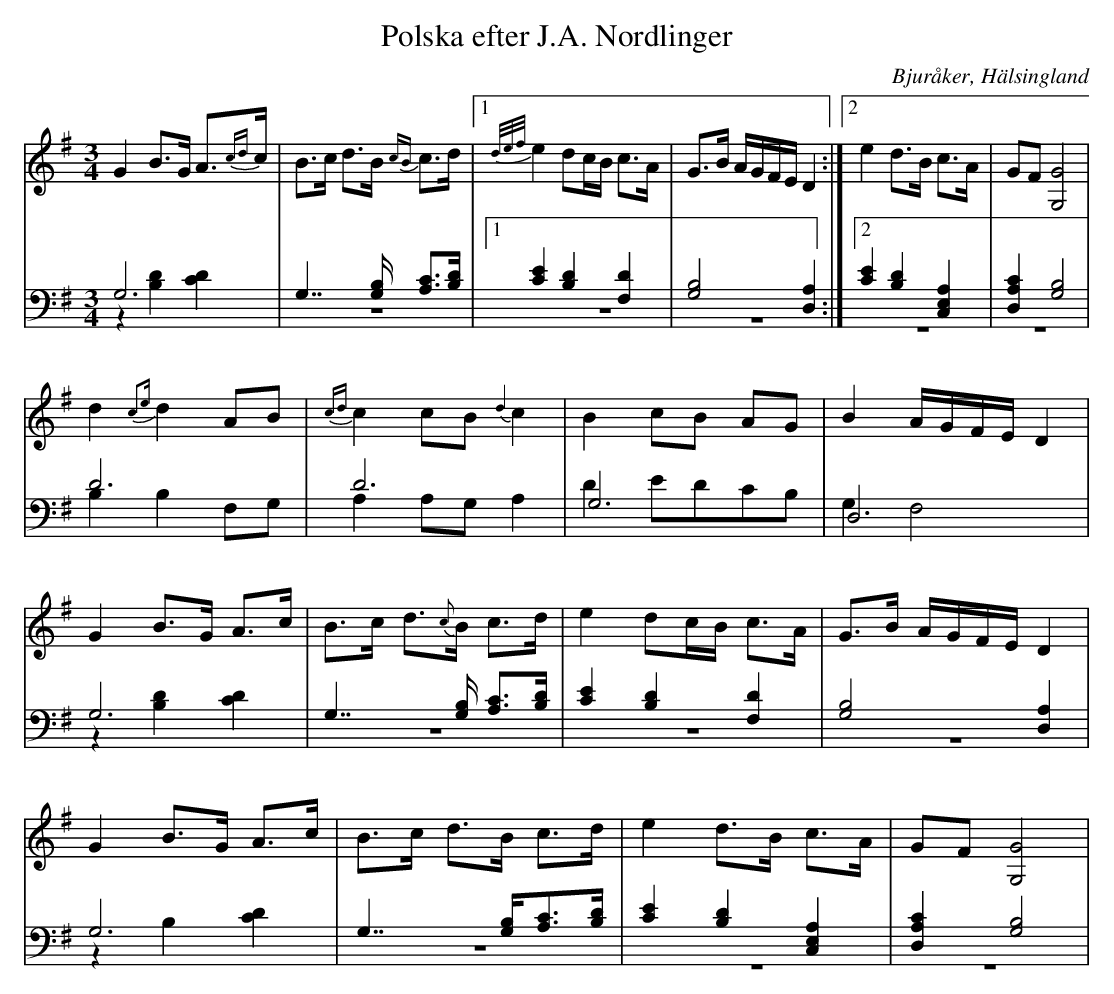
X:1
T: Polska efter J.A. Nordlinger
O: Bjuråker, Hälsingland
M: 3/4
L: 1/8
K: G
V:1
V:2
V:3 merge
V:1
G2 B>G A>{cd2/3}c|B>c d>B {cB}c>d |1 {d/e/f/}e2 dc/B/ c>A| G>B A/G/F/E/ D2:|2 e2 d>B c>A|GF [G4G,4]  |
 d2 {c2e}d2 AB|{cd}c2 cB {d2}c2|B2 cB AG|B2 A/G/F/E/ D2 |
G2 B>G A>c|B>c d>{c}B c>d |e2 dc/B/ c>A|G>B A/G/F/E/ D2 |
G2 B>G A>c |B>c d>B c>d|e2 d>B c>A|GF [G,4G4] |
V:2 clef=bass
 G,6|G,7/2 [G,/B,/] [A,C]>[B,D]|1 [C2E2] [B,2D2] [F,2D2]| [G,4B,4] [D,2A,2]:|2 [C2E2] [B,2D2] [C,2E,2A,2]| [D,2A,2C2] [G,4B,4]|
D6 |D6 |G,6|D,6 |
G,6 | G,7/2 [G,/B,/] [A,C]>[B,D]| [C2E2] [B,2D2] [F,2D2]| [G,4B,4] [D,2A,2]|
G,6 |G,7/2 [G,/B,/][A,C]>[B,D]|[C2E2] [B,2D2] [C,2E,2A,2]|[D,2A,2C2] [G,4B,4] |
V:3 clef=bass
z2 [B,2D2] [C2D2]| z6|1 z6| z6:|2 z6|  z6|
B,2 B,2 F,G, |A,2 A,G, A,2 |D2 EDCB,|G,2 F,4 |
z2 [B,2D2] [C2D2]| z6 |z6 |z6|
z2 B,2 [C2D2] |z6|z6|z6|
